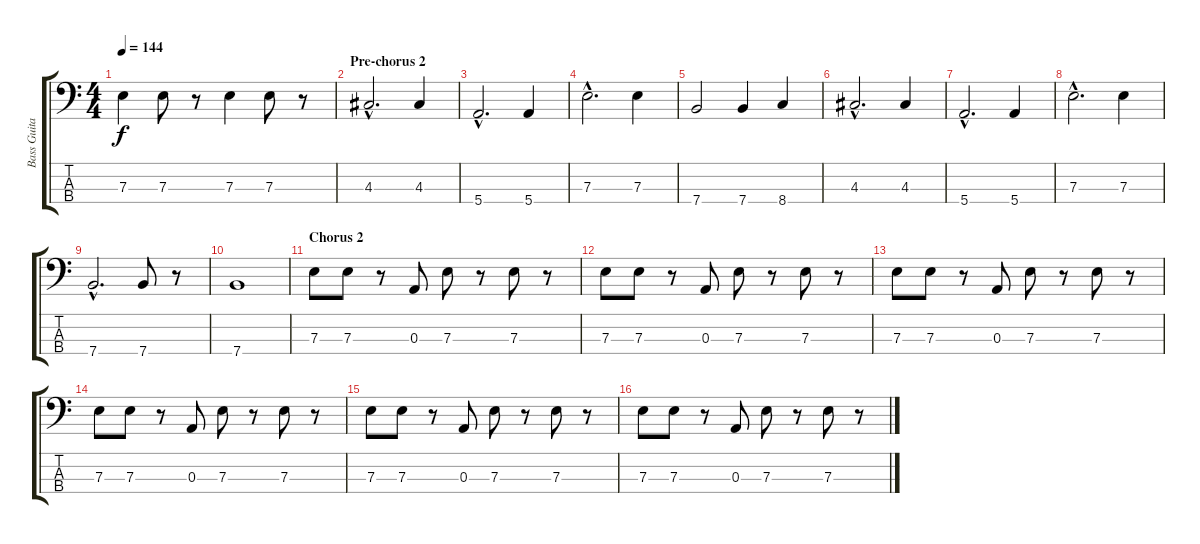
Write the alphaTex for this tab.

\track ("Bass Guitar" "Bass Guita") {instrument electricbasspick}
\staff {score tabs}
\tuning (G2 D2 A1 E1) {hide}
\ts (4 4)
\tempo 144
\clef f4
\ks c
7.3.4{dy f} 7.3.8 r.8 7.3.4 7.3.8 r.8 |
\section ("" "Pre-chorus 2")
4.3{hac}.2{d} 4.3.4 |
5.4{hac}.2{d} 5.4.4 |
7.3{hac}.2{d} 7.3.4 |
7.4.2 7.4.4 8.4.4 |
4.3{hac}.2{d} 4.3.4 |
5.4{hac}.2{d} 5.4.4 |
7.3{hac}.2{d} 7.3.4 |
7.4{hac}.2{d} 7.4.8 r.8 |
7.4.1 |
\section ("" "Chorus 2")
7.3.8 7.3.8 r.8 0.3.8 7.3.8 r.8 7.3.8 r.8 |
7.3.8 7.3.8 r.8 0.3.8 7.3.8 r.8 7.3.8 r.8 |
7.3.8 7.3.8 r.8 0.3.8 7.3.8 r.8 7.3.8 r.8 |
7.3.8 7.3.8 r.8 0.3.8 7.3.8 r.8 7.3.8 r.8 |
7.3.8 7.3.8 r.8 0.3.8 7.3.8 r.8 7.3.8 r.8 |
7.3.8 7.3.8 r.8 0.3.8 7.3.8 r.8 7.3.8 r.8
